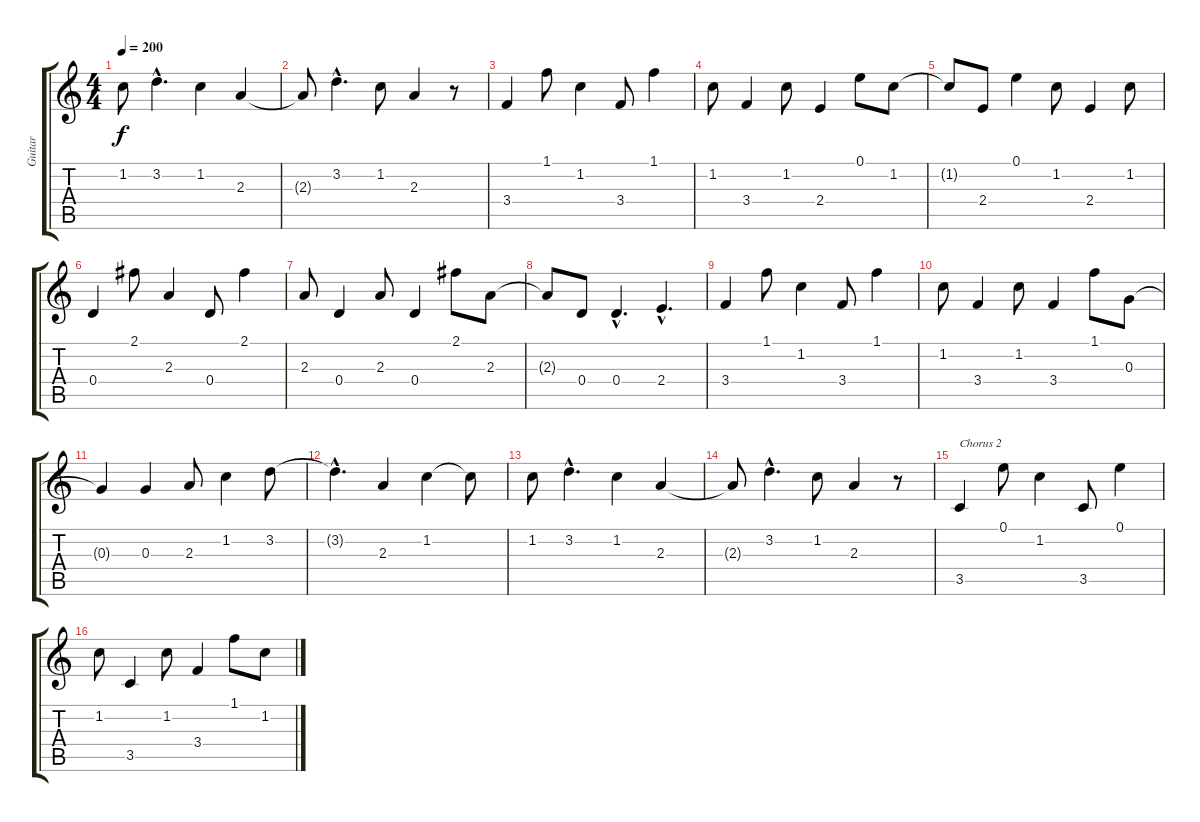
\track ("Guitar" "Guitar") {instrument electricguitarclean}
\staff {score tabs}
\tuning (E4 B3 G3 D3 A2 E2) {hide}
\ts (4 4)
\tempo 200
\clef g2
\ks c
1.2.8{dy f} 3.2{hac}.4{d} 1.2.4 2.3.4 |
2.3{t}.8 3.2{hac}.4{d} 1.2.8 2.3.4 r.8 |
3.4.4 1.1.8 1.2.4 3.4.8 1.1.4 |
1.2.8 3.4.4 1.2.8 2.4.4 0.1.8 1.2.8 |
1.2{t}.8 2.4.8 0.1.4 1.2.8 2.4.4 1.2.8 |
0.4.4 2.1.8 2.3.4 0.4.8 2.1.4 |
2.3.8 0.4.4 2.3.8 0.4.4 2.1.8 2.3.8 |
2.3{t}.8 0.4.8 0.4{hac}.4{d} 2.4{hac}.4{d} |
3.4.4 1.1.8 1.2.4 3.4.8 1.1.4 |
1.2.8 3.4.4 1.2.8 3.4.4 1.1.8 0.3.8 |
0.3{t}.4 0.3.4 2.3.8 1.2.4 3.2.8 |
3.2{hac t}.4{d} 2.3.4 1.2.4 1.2{t}.8 |
1.2.8 3.2{hac}.4{d} 1.2.4 2.3.4 |
2.3{t}.8 3.2{hac}.4{d} 1.2.8 2.3.4 r.8 |
3.5.4{txt "Chorus 2"} 0.1.8 1.2.4 3.5.8 0.1.4 |
1.2.8 3.5.4 1.2.8 3.4.4 1.1.8 1.2.8
